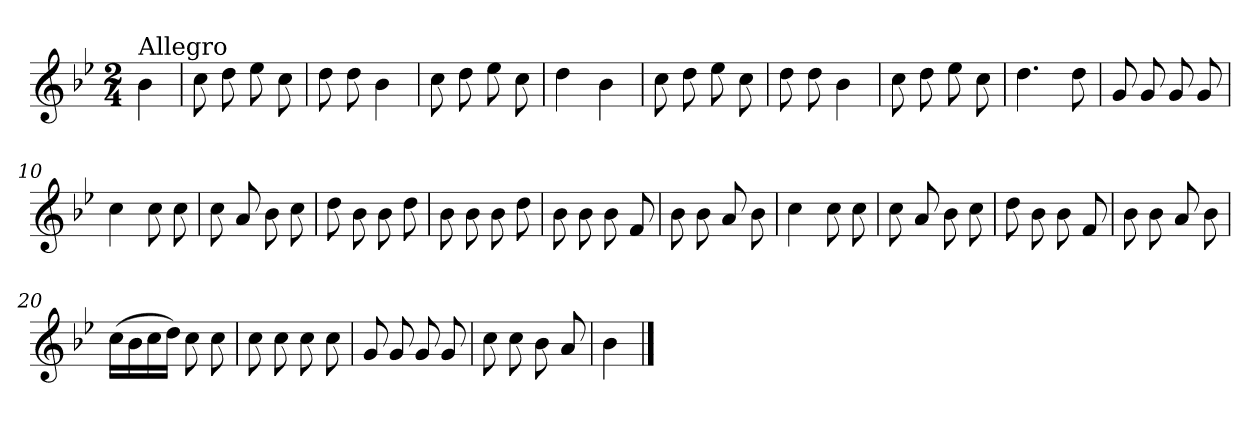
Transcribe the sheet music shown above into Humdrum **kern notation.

**kern
*part1
*staff1
*clefG2
*k[b-e-]
*B-:
*M2/4
=
!LO:TX:a:t=Allegro
4b-\
=1
8cc\
8dd\
8ee-\
8cc\
=2
8dd\
8dd\
4b-\
=3
8cc\
8dd\
8ee-\
8cc\
=4
4dd\
4b-\
=5
8cc\
8dd\
8ee-\
8cc\
=6
8dd\
8dd\
4b-\
=7
8cc\
8dd\
8ee-\
8cc\
=8
4.dd\
8dd\
!!LO:LB:g=z
=9
8g/
8g/
8g/
8g/
=10
4cc\
8cc\
8cc\
=11
8cc\
8a/
8b-\
8cc\
=12
8dd\
8b-\
8b-\
8dd\
=13
8b-\
8b-\
8b-\
8dd\
=14
8b-\
8b-\
8b-\
8f/
=15
8b-\
8b-\
8a/
8b-\
=16
4cc\
8cc\
8cc\
=17
8cc\
8a/
8b-\
8cc\
!!LO:LB:g=z
=18
8dd\
8b-\
8b-\
8f/
=19
8b-\
8b-\
8a/
8b-\
=20
(>16cc\LL
16b-\
16cc\
16dd\JJ)
8cc\
8cc\
=21
8cc\
8cc\
8cc\
8cc\
=22
8g/
8g/
8g/
8g/
=23
8cc\
8cc\
8b-\
8a/
=24
4b-\
==
*-
